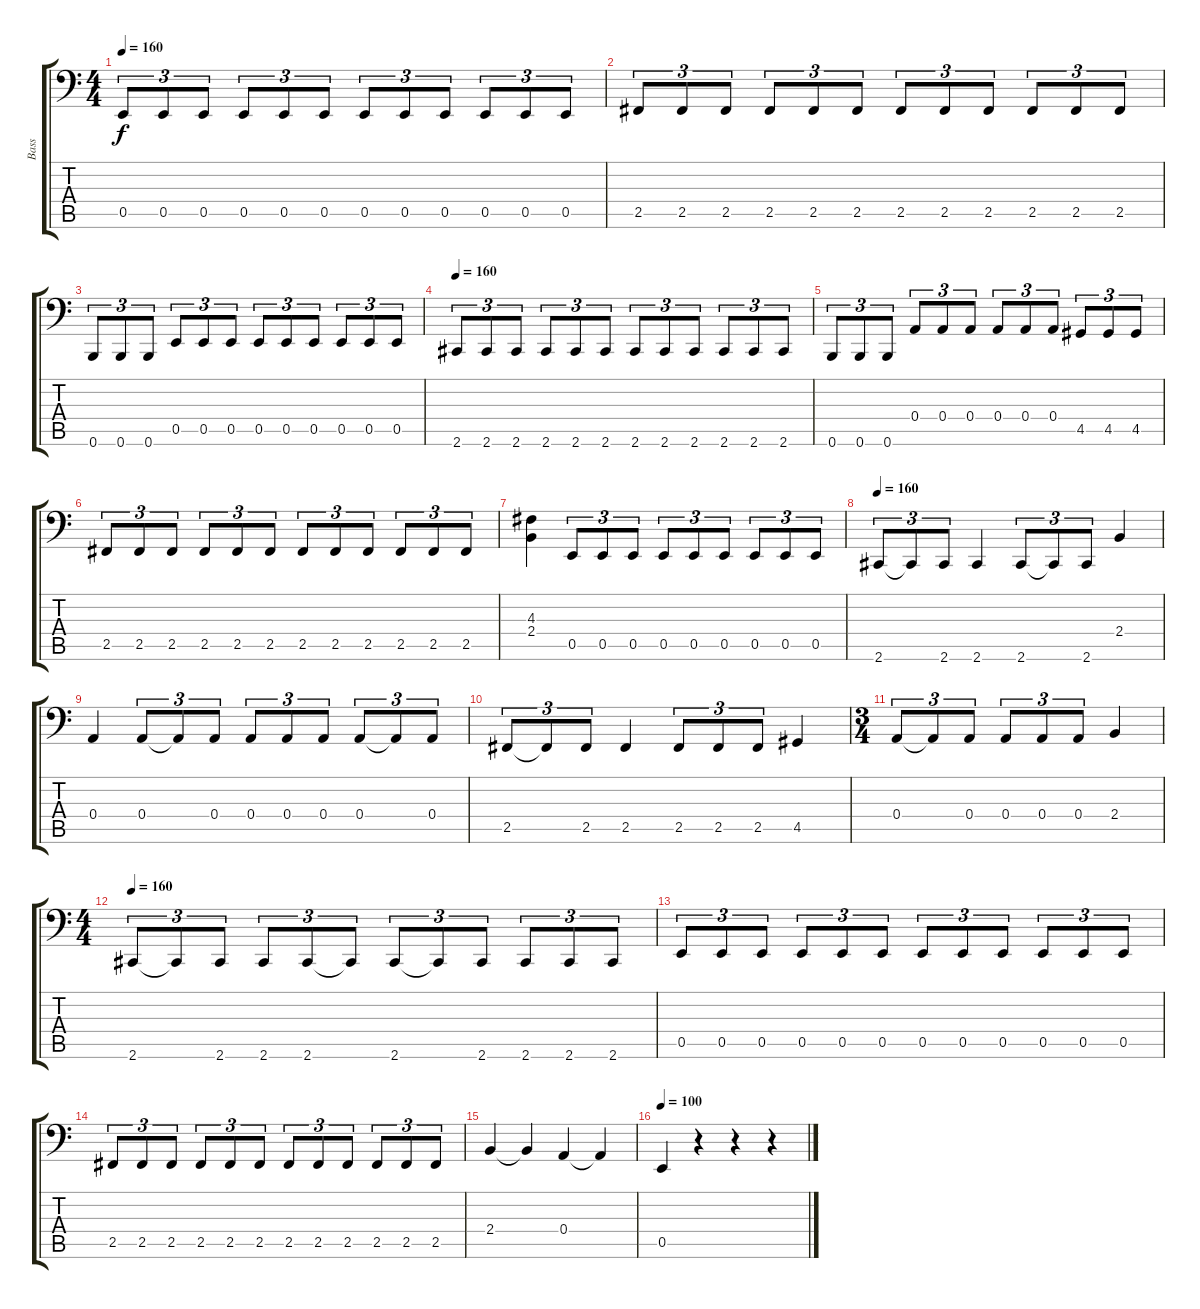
\track ("Bass" "Bass") {instrument electricbassfinger}
\staff {score tabs}
\tuning (C3 G2 D2 A1 E1 B0) {hide}
\ts (4 4)
\tempo 160
\clef f4
\ks c
0.5.8{tu (3 2) dy f} 0.5.8{tu (3 2)} 0.5.8{tu (3 2)} 0.5.8{tu (3 2)} 0.5.8{tu (3 2)} 0.5.8{tu (3 2)} 0.5.8{tu (3 2)} 0.5.8{tu (3 2)} 0.5.8{tu (3 2)} 0.5.8{tu (3 2)} 0.5.8{tu (3 2)} 0.5.8{tu (3 2)} |
2.5.8{tu (3 2)} 2.5.8{tu (3 2)} 2.5.8{tu (3 2)} 2.5.8{tu (3 2)} 2.5.8{tu (3 2)} 2.5.8{tu (3 2)} 2.5.8{tu (3 2)} 2.5.8{tu (3 2)} 2.5.8{tu (3 2)} 2.5.8{tu (3 2)} 2.5.8{tu (3 2)} 2.5.8{tu (3 2)} |
0.6.8{tu (3 2)} 0.6.8{tu (3 2)} 0.6.8{tu (3 2)} 0.5.8{tu (3 2)} 0.5.8{tu (3 2)} 0.5.8{tu (3 2)} 0.5.8{tu (3 2)} 0.5.8{tu (3 2)} 0.5.8{tu (3 2)} 0.5.8{tu (3 2)} 0.5.8{tu (3 2)} 0.5.8{tu (3 2)} |
\tempo 160
2.6.8{tu (3 2)} 2.6.8{tu (3 2)} 2.6.8{tu (3 2)} 2.6.8{tu (3 2)} 2.6.8{tu (3 2)} 2.6.8{tu (3 2)} 2.6.8{tu (3 2)} 2.6.8{tu (3 2)} 2.6.8{tu (3 2)} 2.6.8{tu (3 2)} 2.6.8{tu (3 2)} 2.6.8{tu (3 2)} |
0.6.8{tu (3 2)} 0.6.8{tu (3 2)} 0.6.8{tu (3 2)} 0.4.8{tu (3 2)} 0.4.8{tu (3 2)} 0.4.8{tu (3 2)} 0.4.8{tu (3 2)} 0.4.8{tu (3 2)} 0.4.8{tu (3 2)} 4.5.8{tu (3 2)} 4.5.8{tu (3 2)} 4.5.8{tu (3 2)} |
2.5.8{tu (3 2)} 2.5.8{tu (3 2)} 2.5.8{tu (3 2)} 2.5.8{tu (3 2)} 2.5.8{tu (3 2)} 2.5.8{tu (3 2)} 2.5.8{tu (3 2)} 2.5.8{tu (3 2)} 2.5.8{tu (3 2)} 2.5.8{tu (3 2)} 2.5.8{tu (3 2)} 2.5.8{tu (3 2)} |
(4.3 2.4).4 0.5.8{tu (3 2)} 0.5.8{tu (3 2)} 0.5.8{tu (3 2)} 0.5.8{tu (3 2)} 0.5.8{tu (3 2)} 0.5.8{tu (3 2)} 0.5.8{tu (3 2)} 0.5.8{tu (3 2)} 0.5.8{tu (3 2)} |
\tempo 160
2.6.8{tu (3 2)} 2.6{t}.8{tu (3 2)} 2.6.8{tu (3 2)} 2.6.4 2.6.8{tu (3 2)} 2.6{t}.8{tu (3 2)} 2.6.8{tu (3 2)} 2.4.4 |
0.4.4 0.4.8{tu (3 2)} 0.4{t}.8{tu (3 2)} 0.4.8{tu (3 2)} 0.4.8{tu (3 2)} 0.4.8{tu (3 2)} 0.4.8{tu (3 2)} 0.4.8{tu (3 2)} 0.4{t}.8{tu (3 2)} 0.4.8{tu (3 2)} |
2.5.8{tu (3 2)} 2.5{t}.8{tu (3 2)} 2.5.8{tu (3 2)} 2.5.4 2.5.8{tu (3 2)} 2.5.8{tu (3 2)} 2.5.8{tu (3 2)} 4.5.4 |
\ts (3 4)
0.4.8{tu (3 2)} 0.4{t}.8{tu (3 2)} 0.4.8{tu (3 2)} 0.4.8{tu (3 2)} 0.4.8{tu (3 2)} 0.4.8{tu (3 2)} 2.4.4 |
\ts (4 4)
\tempo 160
2.6.8{tu (3 2)} 2.6{t}.8{tu (3 2)} 2.6.8{tu (3 2)} 2.6.8{tu (3 2)} 2.6.8{tu (3 2)} 2.6{t}.8{tu (3 2)} 2.6.8{tu (3 2)} 2.6{t}.8{tu (3 2)} 2.6.8{tu (3 2)} 2.6.8{tu (3 2)} 2.6.8{tu (3 2)} 2.6.8{tu (3 2)} |
0.5.8{tu (3 2)} 0.5.8{tu (3 2)} 0.5.8{tu (3 2)} 0.5.8{tu (3 2)} 0.5.8{tu (3 2)} 0.5.8{tu (3 2)} 0.5.8{tu (3 2)} 0.5.8{tu (3 2)} 0.5.8{tu (3 2)} 0.5.8{tu (3 2)} 0.5.8{tu (3 2)} 0.5.8{tu (3 2)} |
2.5.8{tu (3 2)} 2.5.8{tu (3 2)} 2.5.8{tu (3 2)} 2.5.8{tu (3 2)} 2.5.8{tu (3 2)} 2.5.8{tu (3 2)} 2.5.8{tu (3 2)} 2.5.8{tu (3 2)} 2.5.8{tu (3 2)} 2.5.8{tu (3 2)} 2.5.8{tu (3 2)} 2.5.8{tu (3 2)} |
2.4.4 2.4{t}.4 0.4.4 0.4{t}.4 |
\tempo 100
0.5.4 r.4 r.4 r.4
